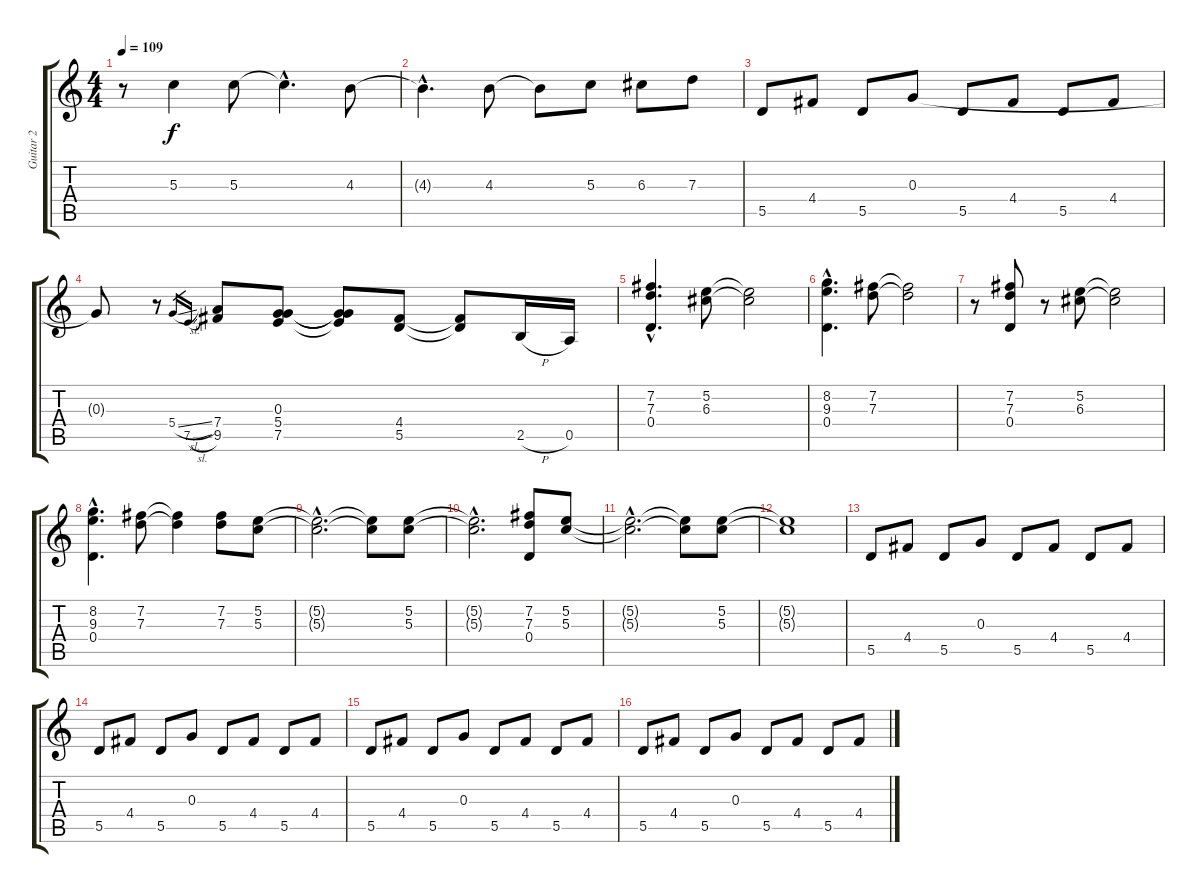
\track ("Guitar 2" "Guitar 2") {instrument acousticguitarnylon}
\staff {score tabs}
\tuning (E4 B3 G3 D3 A2 E2) {hide}
\ts (4 4)
\tempo 109
\clef g2
\ks c
r.8{dy f} 5.3.4 5.3.8 5.3{hac t}.4{d} 4.3.8 |
4.3{hac t}.4{d} 4.3.8 4.3{t}.8 5.3.8 6.3.8 7.3.8 |
5.5.8 4.4.8 5.5.8 0.3.8 5.5.8 4.4.8 5.5.8 4.4.8 |
0.3{t}.8 r.8 5.4{sl}.16{gr} 7.5{sl}.16{gr} (7.4 9.5).8 (0.3 5.4 7.5).8 (0.3{t} 5.4{t} 7.5{t}).8 (4.4 5.5).8 (4.4{t} 5.5{t}).8 2.5{h}.16 0.5.16 |
(7.2{hac} 7.3{hac} 0.4{hac}).4{d} (5.2 6.3).8 (5.2{t} 6.3{t}).2 |
(8.2{hac} 9.3{hac} 0.4{hac}).4{d} (7.2 7.3).8 (7.2{t} 7.3{t}).2 |
r.8 (7.2 7.3 0.4).8 r.8 (5.2 6.3).8 (5.2{t} 6.3{t}).2 |
(8.2{hac} 9.3{hac} 0.4{hac}).4{d} (7.2 7.3).8 (7.2{t} 7.3{t}).4 (7.2 7.3).8 (5.2 5.3).8 |
(5.2{hac t} 5.3{hac t}).2{d} (5.2{t} 5.3{t}).8 (5.2 5.3).8 |
(5.2{hac t} 5.3{hac t}).2{d} (7.2 7.3 0.4).8 (5.2 5.3).8 |
(5.2{hac t} 5.3{hac t}).2{d} (5.2{t} 5.3{t}).8 (5.2 5.3).8 |
(5.2{t} 5.3{t}).1 |
5.5.8 4.4.8 5.5.8 0.3.8 5.5.8 4.4.8 5.5.8 4.4.8 |
5.5.8 4.4.8 5.5.8 0.3.8 5.5.8 4.4.8 5.5.8 4.4.8 |
5.5.8 4.4.8 5.5.8 0.3.8 5.5.8 4.4.8 5.5.8 4.4.8 |
5.5.8 4.4.8 5.5.8 0.3.8 5.5.8 4.4.8 5.5.8 4.4.8
